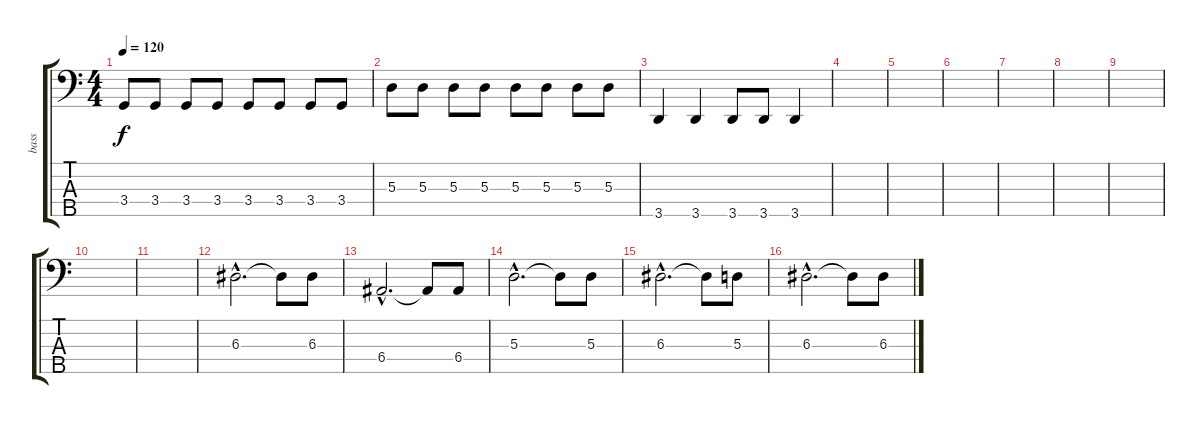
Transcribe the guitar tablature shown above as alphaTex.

\track ("bass" "bass") {instrument electricbassfinger}
\staff {score tabs}
\tuning (G2 D2 A1 E1 B0) {hide}
\ts (4 4)
\tempo 120
\clef f4
\ks c
3.4.8{dy f} 3.4.8 3.4.8 3.4.8 3.4.8 3.4.8 3.4.8 3.4.8 |
5.3.8 5.3.8 5.3.8 5.3.8 5.3.8 5.3.8 5.3.8 5.3.8 |
3.5.4 3.5.4 3.5.8 3.5.8 3.5.4 |
|
|
|
|
|
|
|
|
6.3{hac}.2{d} 6.3{t}.8 6.3.8 |
6.4{hac}.2{d} 6.4{t}.8 6.4.8 |
5.3{hac}.2{d} 5.3{t}.8 5.3.8 |
6.3{hac}.2{d} 6.3{t}.8 5.3.8 |
6.3{hac}.2{d} 6.3{t}.8 6.3.8
